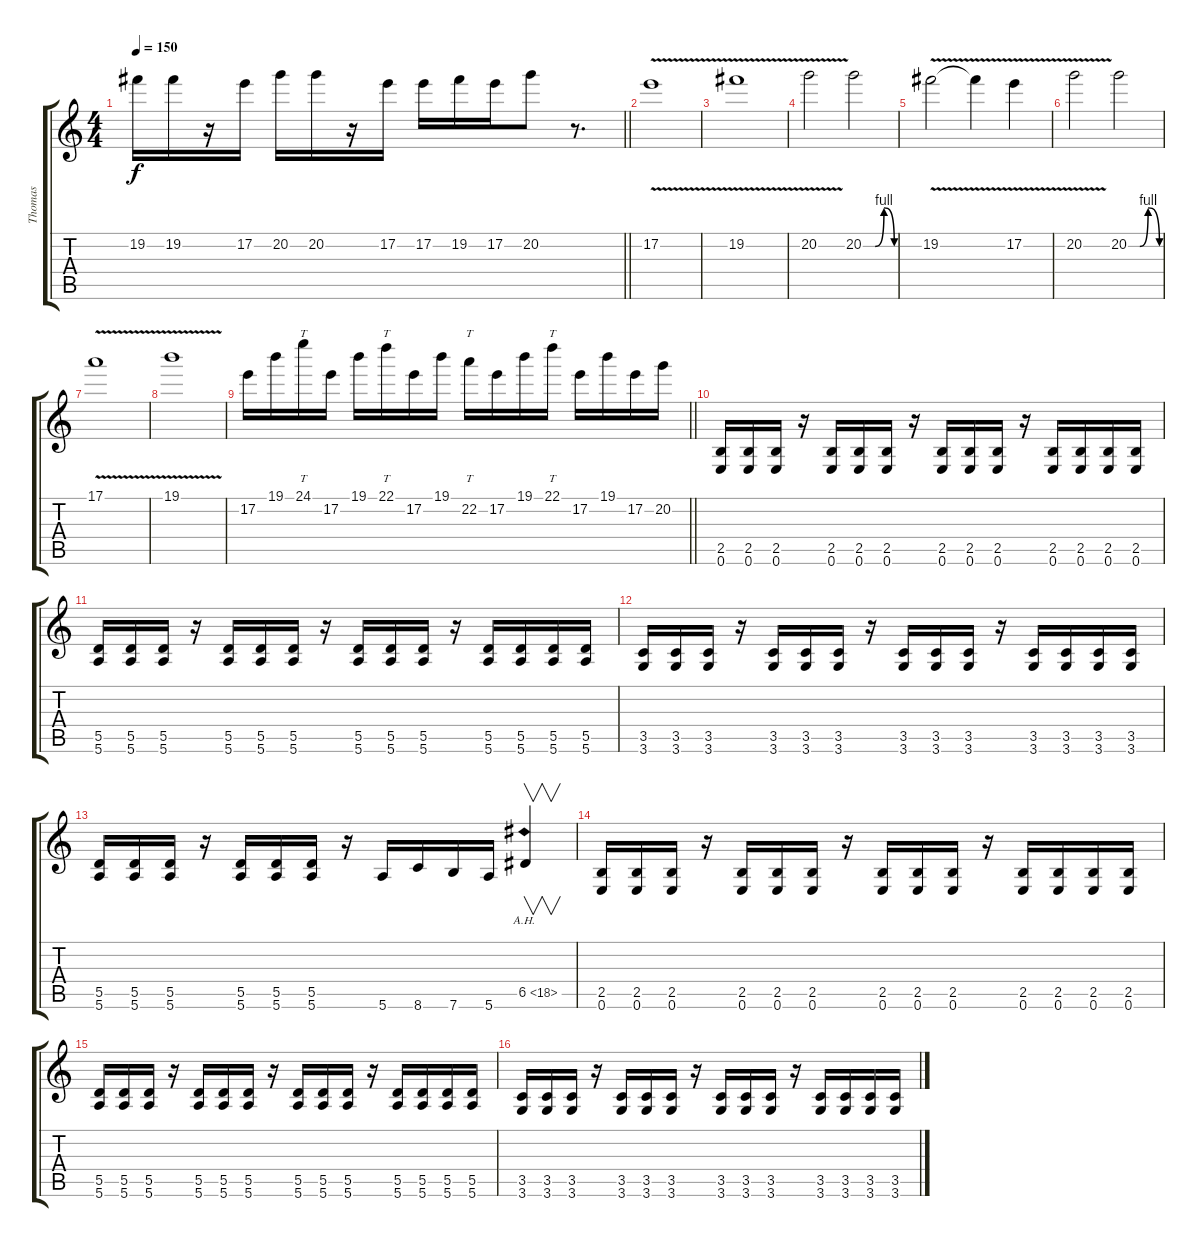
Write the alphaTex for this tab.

\track ("Thomas" "Thomas") {instrument distortionguitar}
\staff {score tabs}
\tuning (E4 B3 G3 D3 A2 E2) {hide}
\ts (4 4)
\tempo 150
\clef g2
\barLineRight lightlight
\ks c
19.2.16{dy f} 19.2.16 r.16 17.2.16 20.2.16 20.2.16 r.16 17.2.16 17.2.16 19.2.16 17.2.16 20.2.8 r.8{d} |
\section ("" "")
17.2{v}.1 |
19.2{v}.1 |
20.2{v}.2 20.2{be (custom 0 0 23 0 40 4 60 0)}.2 |
19.2{v}.2 19.2{t}.4 17.2{v}.4 |
20.2{v}.2 20.2{be (custom 0 0 22 0 38 4 60 0)}.2 |
17.1{v}.1 |
19.1{v}.1 |
\barLineRight lightlight
17.2.16 19.1.16 24.1.16{tt} 17.2.16 19.1.16 22.1.16{tt} 17.2.16 19.1.16 22.2.16{tt} 17.2.16 19.1.16 22.1.16{tt} 17.2.16 19.1.16 17.2.16 20.2.16 |
\section ("" "")
(2.5 0.6).16 (2.5 0.6).16 (2.5 0.6).16 r.16 (2.5 0.6).16 (2.5 0.6).16 (2.5 0.6).16 r.16 (2.5 0.6).16 (2.5 0.6).16 (2.5 0.6).16 r.16 (2.5 0.6).16 (2.5 0.6).16 (2.5 0.6).16 (2.5 0.6).16 |
(5.5 5.6).16 (5.5 5.6).16 (5.5 5.6).16 r.16 (5.5 5.6).16 (5.5 5.6).16 (5.5 5.6).16 r.16 (5.5 5.6).16 (5.5 5.6).16 (5.5 5.6).16 r.16 (5.5 5.6).16 (5.5 5.6).16 (5.5 5.6).16 (5.5 5.6).16 |
(3.5 3.6).16 (3.5 3.6).16 (3.5 3.6).16 r.16 (3.5 3.6).16 (3.5 3.6).16 (3.5 3.6).16 r.16 (3.5 3.6).16 (3.5 3.6).16 (3.5 3.6).16 r.16 (3.5 3.6).16 (3.5 3.6).16 (3.5 3.6).16 (3.5 3.6).16 |
(5.5 5.6).16 (5.5 5.6).16 (5.5 5.6).16 r.16 (5.5 5.6).16 (5.5 5.6).16 (5.5 5.6).16 r.16 5.6.16 8.6.16 7.6.16 5.6.16 6.5{ah 12}.4{v} |
(2.5 0.6).16 (2.5 0.6).16 (2.5 0.6).16 r.16 (2.5 0.6).16 (2.5 0.6).16 (2.5 0.6).16 r.16 (2.5 0.6).16 (2.5 0.6).16 (2.5 0.6).16 r.16 (2.5 0.6).16 (2.5 0.6).16 (2.5 0.6).16 (2.5 0.6).16 |
(5.5 5.6).16 (5.5 5.6).16 (5.5 5.6).16 r.16 (5.5 5.6).16 (5.5 5.6).16 (5.5 5.6).16 r.16 (5.5 5.6).16 (5.5 5.6).16 (5.5 5.6).16 r.16 (5.5 5.6).16 (5.5 5.6).16 (5.5 5.6).16 (5.5 5.6).16 |
(3.5 3.6).16 (3.5 3.6).16 (3.5 3.6).16 r.16 (3.5 3.6).16 (3.5 3.6).16 (3.5 3.6).16 r.16 (3.5 3.6).16 (3.5 3.6).16 (3.5 3.6).16 r.16 (3.5 3.6).16 (3.5 3.6).16 (3.5 3.6).16 (3.5 3.6).16
